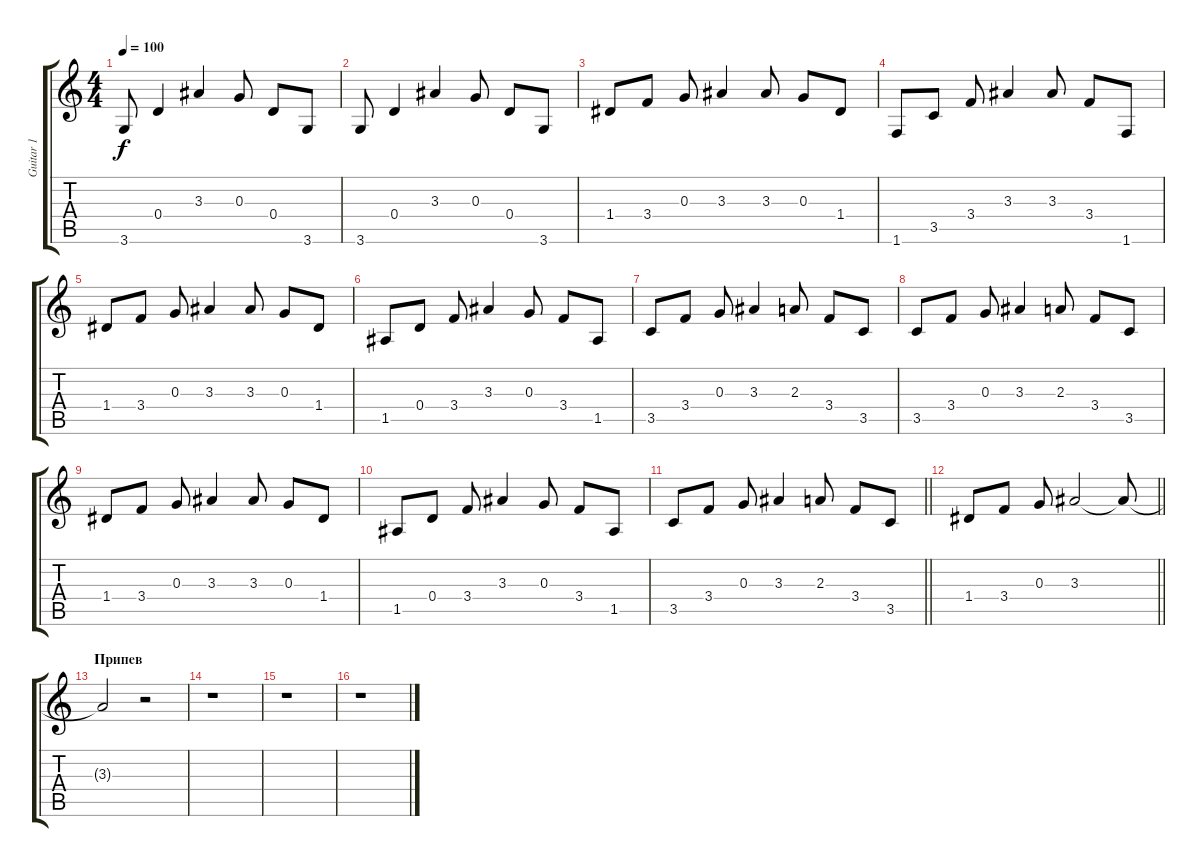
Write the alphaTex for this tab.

\track ("Guitar 1" "Guitar 1") {instrument electricguitarclean}
\staff {score tabs}
\tuning (E4 B3 G3 D3 A2 E2) {hide}
\ts (4 4)
\tempo 100
\clef g2
\ks c
3.6.8{dy f} 0.4.4 3.3.4 0.3.8 0.4.8 3.6.8 |
3.6.8 0.4.4 3.3.4 0.3.8 0.4.8 3.6.8 |
1.4.8 3.4.8 0.3.8 3.3.4 3.3.8 0.3.8 1.4.8 |
1.6.8 3.5.8 3.4.8 3.3.4 3.3.8 3.4.8 1.6.8 |
1.4.8 3.4.8 0.3.8 3.3.4 3.3.8 0.3.8 1.4.8 |
1.5.8 0.4.8 3.4.8 3.3.4 0.3.8 3.4.8 1.5.8 |
3.5.8 3.4.8 0.3.8 3.3.4 2.3.8 3.4.8 3.5.8 |
3.5.8 3.4.8 0.3.8 3.3.4 2.3.8 3.4.8 3.5.8 |
1.4.8 3.4.8 0.3.8 3.3.4 3.3.8 0.3.8 1.4.8 |
1.5.8 0.4.8 3.4.8 3.3.4 0.3.8 3.4.8 1.5.8 |
\barLineRight lightlight
3.5.8 3.4.8 0.3.8 3.3.4 2.3.8 3.4.8 3.5.8 |
\barLineRight lightlight
1.4.8 3.4.8 0.3.8 3.3.2 3.3{t}.8 |
\section ("" "Припев")
3.3{t}.2 r.2 |
r.1 |
r.1 |
r.1
